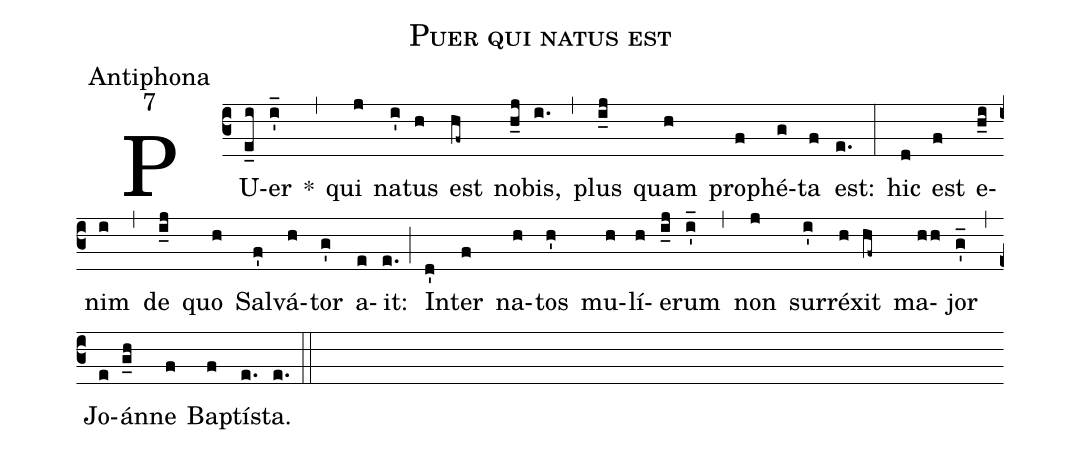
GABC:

name:Puer qui natus est;
office-part:Antiphona;
mode:7;
%%
(c3) PU(e_i)er(i'_) *(,) qui(j) na(i')tus(h) est(hf~) no(h_j)bis,(i.) (,) plus(i_j) quam(h) pro(f)phé(g)ta(f) est:(e.) (:) hic(d) est(f) e(h_i)nim(i) (,) de(i_j) quo(h) Sal(f')vá(h)tor(g') a(e)it:(e.) (;) In(d')ter(f) na(h)tos(h') mu(h)lí(h)e(i_j)rum(i'_) (,) non(j) sur(i')ré(h)xit(hf~) ma(hh)jor(g'_) (,) Jo(e)án(g_h)ne(f) Ba(f)ptí(e.)sta.(e.) (::)
